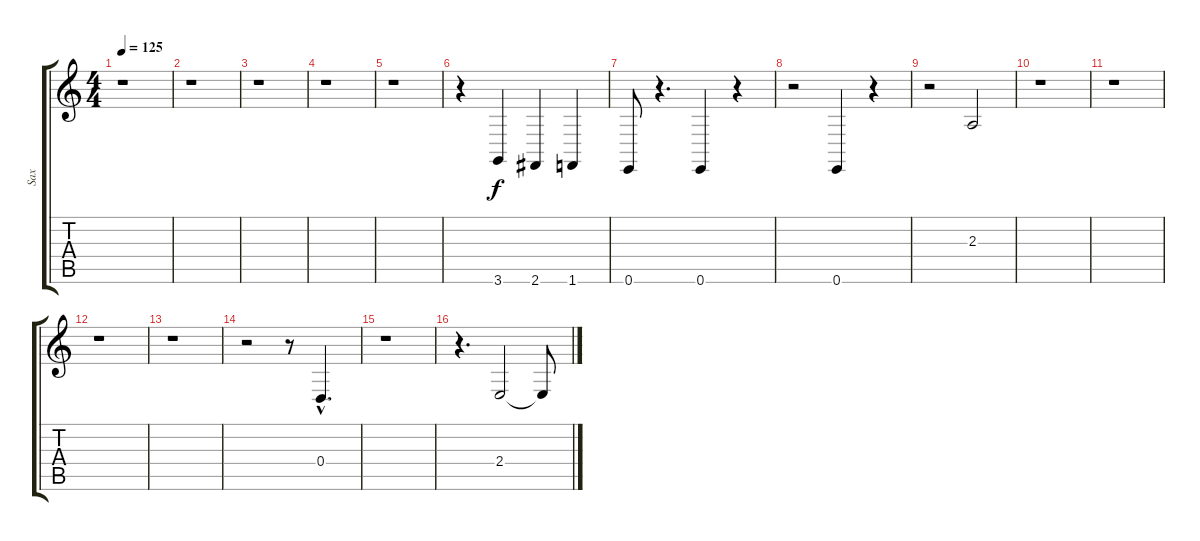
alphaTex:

\track ("Sax" "Sax") {instrument altosax}
\staff {score tabs}
\tuning (E4 B3 G3 D3 A2 E2) {hide}
\ts (4 4)
\tempo 125
\clef g2
\ks c
r.1{dy f} |
r.1 |
r.1 |
r.1 |
r.1 |
r.4 3.6.4 2.6.4 1.6.4 |
0.6.8 r.4{d} 0.6.4 r.4 |
r.2 0.6.4 r.4 |
r.2 2.3.2 |
r.1 |
r.1 |
r.1 |
r.1 |
r.2 r.8 0.4{hac}.4{d} |
r.1 |
r.4{d} 2.4.2 2.4{t}.8
